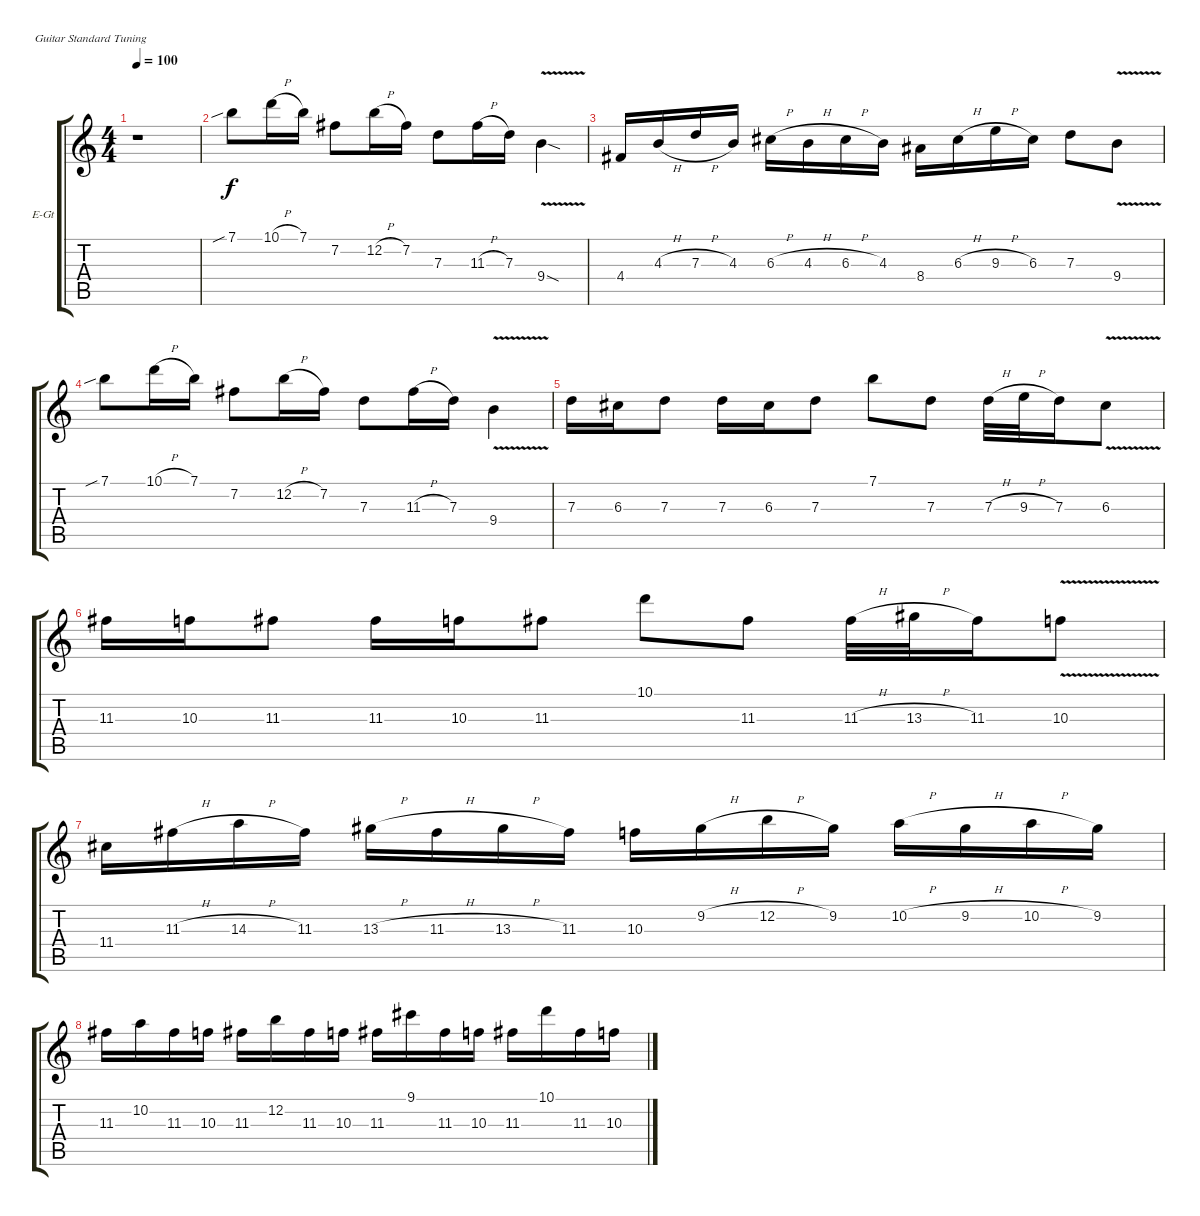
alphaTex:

\bracketExtendMode groupsimilarinstruments
\firstSystemTrackNameOrientation horizontal
\otherSystemsTrackNameOrientation horizontal
\track ("Guitar" "E-Gt") {instrument distortionguitar}
\staff {score tabs}
\tuning (E4 B3 G3 D3 A2 E2)
\ts (4 4)
\beaming (8 2 2 2 2)
\tempo 100
\clef g2
\ks c
r.1{dy f instrument distortionguitar} |
7.1{sib}.8 10.1{h}.16 7.1.16 7.2.8 12.2{h}.16 7.2.16 7.3.8 11.3{h}.16 7.3.16 9.4{v sod}.4 |
4.4.16 4.3{h}.16 7.3{h}.16 4.3.16 6.3{h}.16 4.3{h}.16 6.3{h}.16 4.3.16 8.4.16 6.3{h}.16 9.3{h}.16 6.3.16 7.3.8 9.4{v}.8 |
7.1{sib}.8 10.1{h}.16 7.1.16 7.2.8 12.2{h}.16 7.2.16 7.3.8 11.3{h}.16 7.3.16 9.4{v}.4 |
7.3.16 6.3.16 7.3.8 7.3.16 6.3.16 7.3.8 7.1.8 7.3.8 7.3{h}.32 9.3{h}.32 7.3.16 6.3{v}.8 |
11.3.16 10.3.16 11.3.8 11.3.16 10.3.16 11.3.8 10.1.8 11.3.8 11.3{h}.32 13.3{h}.32 11.3.16 10.3{v}.8 |
11.4.16 11.3{h}.16 14.3{h}.16 11.3.16 13.3{h}.16 11.3{h}.16 13.3{h}.16 11.3.16 10.3.16 9.2{h}.16 12.2{h}.16 9.2.16 10.2{h}.16 9.2{h}.16 10.2{h}.16 9.2.16 |
11.3.16 10.2.16 11.3.16 10.3.16 11.3.16 12.2.16 11.3.16 10.3.16 11.3.16 9.1.16 11.3.16 10.3.16 11.3.16 10.1.16 11.3.16 10.3.16
